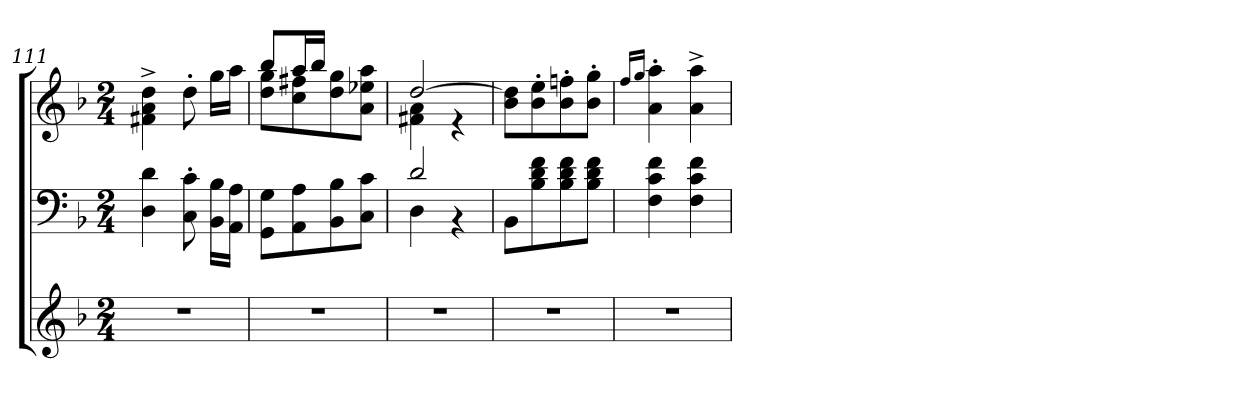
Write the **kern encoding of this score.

**kern	**kern	**kern
*part3	*part2	*part1
*staff3	*staff2	*staff1
*clefG2	*clefF4	*clefG2
*k[b-]	*k[b-]	*k[b-]
*M2/4	*M2/4	*M2/4
=111	=111	=111
2r	4d 4D	4dd\^> 4a\^> 4f#X\^>
.	8c'> 8C'>	8dd'>
.	16B- 16BB-LL	16ggLL
.	16A 16AAJJ	16aaJJ
=112	=112	=112
*	*	*^
2r	8G 8GGL	8bb-L	8gg 8ddL
.	8A 8AA	16aaL	8ff#X 8cc
.	.	16bb-JJ	.
.	8B- 8BB-	4ryy	8gg 8dd
.	8c 8CJ	.	8aa 8ee-X 8aJ
=113	=113	=113	=113
*	*^	*	*
2r	2d	4D	[2dd	4a 4f#X
.	.	4r	.	4r
*	*v	*v	*	*
*	*	*v	*v
=114	=114	=114
2r	8BB-L	8dd] 8b-L
.	8f 8d 8B-	8ee'> 8b-'>
.	8f 8d 8B-	8ffn'> 8b-'>
.	8f 8d 8B-J	8gg'> 8b-'>J
=115	=115	=115
.	.	16qqffLL
.	.	16qqggJJ
2r	4f 4c 4F	4aa'> 4a'>
.	4f 4c 4F	4aa^> 4a^>
=	=	=
*-	*-	*-
